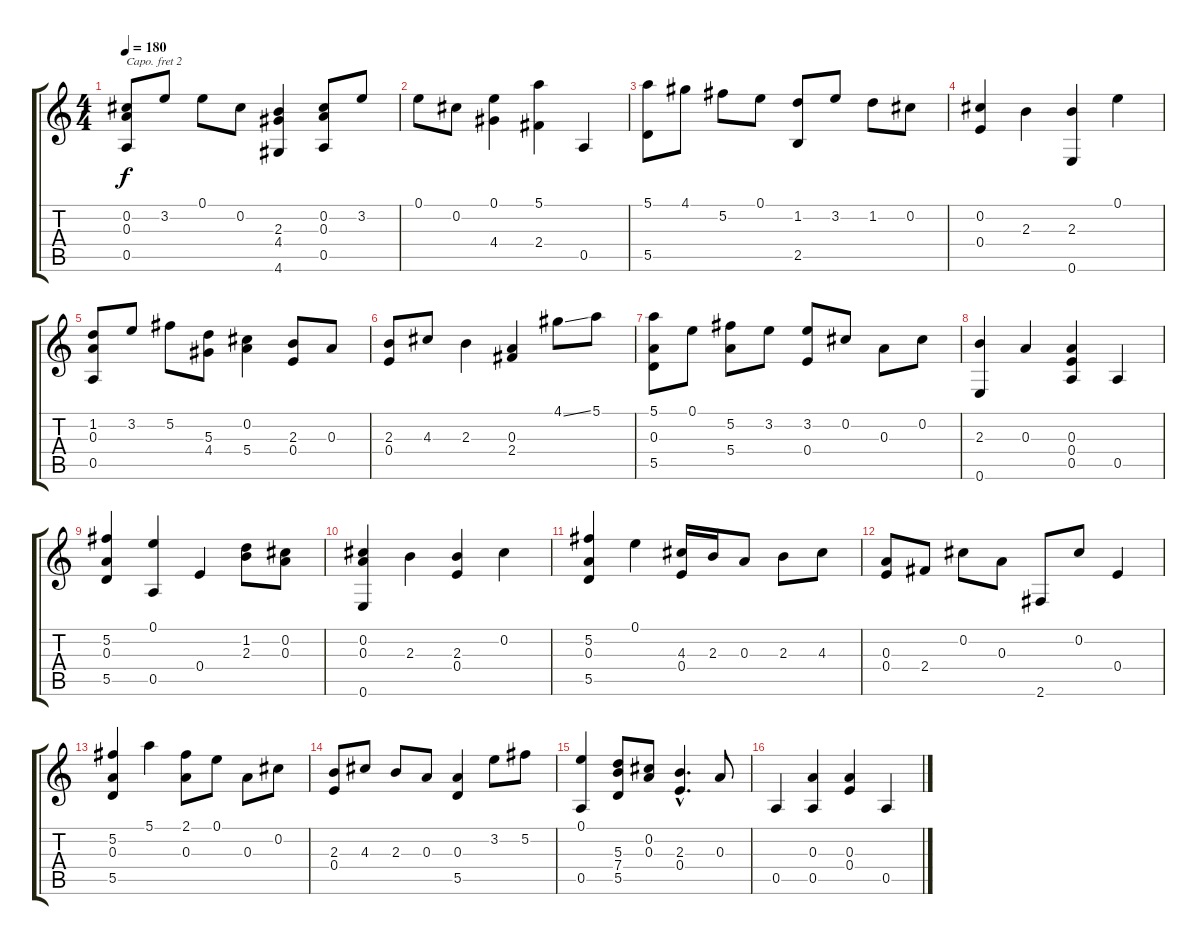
\track "" {instrument acousticguitarsteel}
\staff {score tabs}
\capo 2
\tuning (D4 B3 G3 D3 G2 D2) {hide}
\ts (4 4)
\tempo 180
\clef g2
\ks c
(0.2 0.3 0.5).8{dy f} 3.2.8 0.1.8 0.2.8 (2.3 4.4 4.6).4 (0.2 0.3 0.5).8 3.2.8 |
0.1.8 0.2.8 (0.1 4.4).4 (5.1 2.4).4 0.5.4 |
(5.1 5.5).8 4.1.8 5.2.8 0.1.8 (1.2 2.5).8 3.2.8 1.2.8 0.2.8 |
(0.2 0.4).4 2.3.4 (2.3 0.6).4 0.1.4 |
(1.2 0.3 0.5).8 3.2.8 5.2.8 (5.3 4.4).8 (0.2 5.4).4 (2.3 0.4).8 0.3.8 |
(2.3 0.4).8 4.3.8 2.3.4 (0.3 2.4).4 4.1{ss}.8 5.1.8 |
(5.1 0.3 5.5).8 0.1.8 (5.2 5.4).8 3.2.8 (3.2 0.4).8 0.2.8 0.3.8 0.2.8 |
(2.3 0.6).4 0.3.4 (0.3 0.4 0.5).4 0.5.4 |
(5.2 0.3 5.5).4 (0.1 0.5).4 0.4.4 (1.2 2.3).8 (0.2 0.3).8 |
(0.2 0.3 0.6).4 2.3.4 (2.3 0.4).4 0.2.4 |
(5.2 0.3 5.5).4 0.1.4 (4.3 0.4).16 2.3.16 0.3.8 2.3.8 4.3.8 |
(0.3 0.4).8 2.4.8 0.2.8 0.3.8 2.6.8 0.2.8 0.4.4 |
(5.2 0.3 5.5).4 5.1.4 (2.1 0.3).8 0.1.8 0.3.8 0.2.8 |
(2.3 0.4).8 4.3.8 2.3.8 0.3.8 (0.3 5.5).4 3.2.8 5.2.8 |
(0.1 0.5).4 (5.3 7.4 5.5).8 (0.2 0.3).8 (2.3{hac} 0.4{hac}).4{d} 0.3.8 |
0.5.4 (0.3 0.5).4 (0.3 0.4).4 0.5.4
